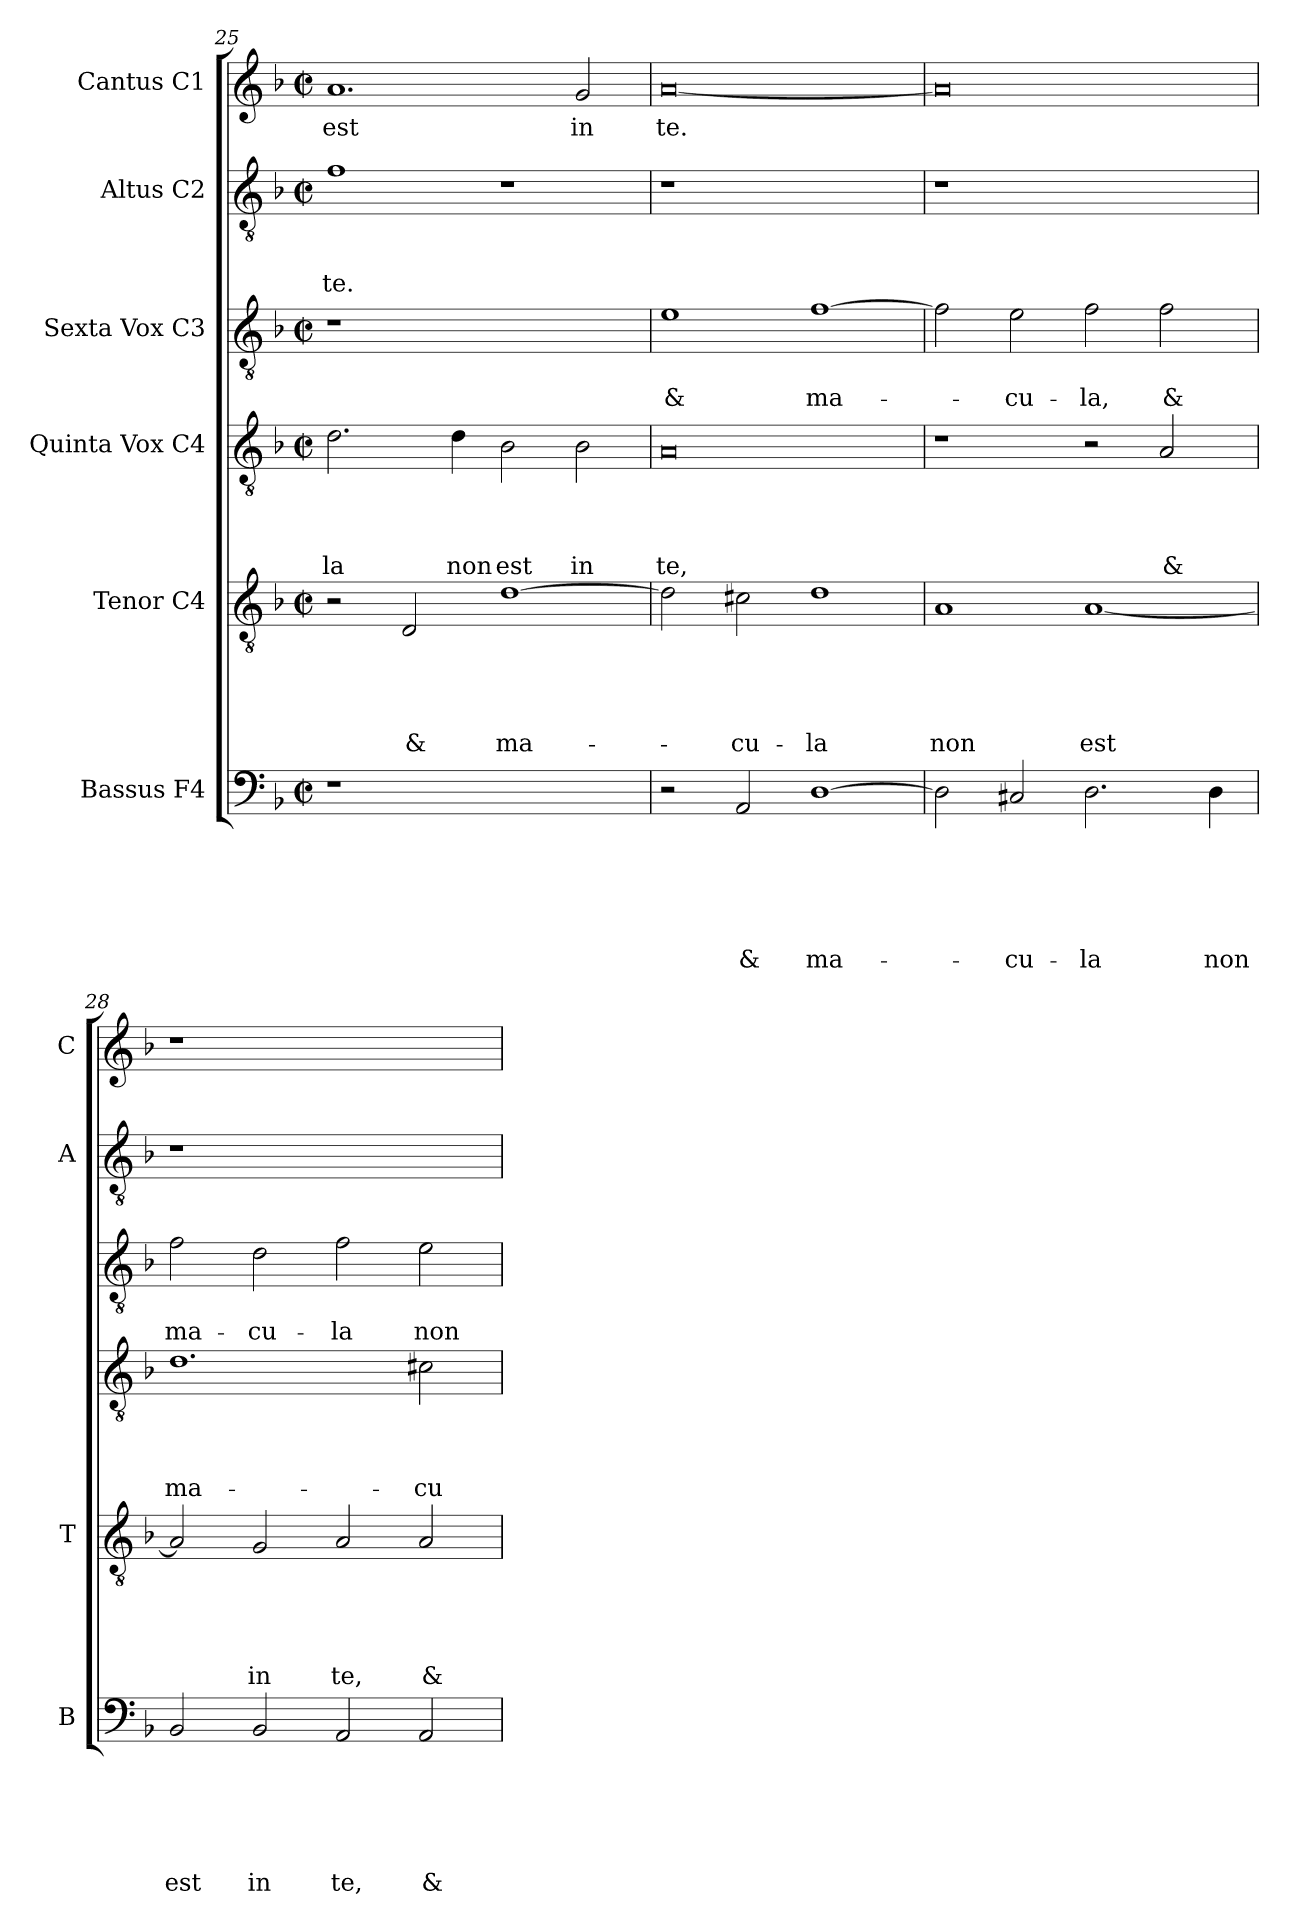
**kern	**text	**text	**text	**text	**text	**text	**kern	**text	**text	**text	**text	**text	**kern	**text	**text	**text	**text	**kern	**text	**text	**kern	**text	**text	**text	**kern	**text
*part6	*part6	*part6	*part6	*part6	*part6	*part6	*part5	*part5	*part5	*part5	*part5	*part5	*part4	*part4	*part4	*part4	*part4	*part3	*part3	*part3	*part2	*part2	*part2	*part2	*part1	*part1
*staff6	*staff6	*staff6	*staff6	*staff6	*staff6	*staff6	*staff5	*staff5	*staff5	*staff5	*staff5	*staff5	*staff4	*staff4	*staff4	*staff4	*staff4	*staff3	*staff3	*staff3	*staff2	*staff2	*staff2	*staff2	*staff1	*staff1
*I"Bassus F4	*	*	*	*	*	*	*I"Tenor C4	*	*	*	*	*	*I"Quinta Vox C4	*	*	*	*	*I"Sexta Vox C3	*	*	*I"Altus C2	*	*	*	*I"Cantus C1	*
*I'B	*	*	*	*	*	*	*I'T	*	*	*	*	*	*	*	*	*	*	*	*	*	*I'A	*	*	*	*I'C	*
*clefF4	*	*	*	*	*	*	*clefGv2	*	*	*	*	*	*clefGv2	*	*	*	*	*clefGv2	*	*	*clefGv2	*	*	*	*clefG2	*
*k[b-]	*	*	*	*	*	*	*k[b-]	*	*	*	*	*	*k[b-]	*	*	*	*	*k[b-]	*	*	*k[b-]	*	*	*	*k[b-]	*
*F:	*	*	*	*	*	*	*F:	*	*	*	*	*	*F:	*	*	*	*	*F:	*	*	*F:	*	*	*	*F:	*
*M2/2	*	*	*	*	*	*	*M2/2	*	*	*	*	*	*M2/2	*	*	*	*	*M2/2	*	*	*M2/2	*	*	*	*M2/2	*
*met(c|)	*	*	*	*	*	*	*met(c|)	*	*	*	*	*	*met(c|)	*	*	*	*	*met(c|)	*	*	*met(c|)	*	*	*	*met(c|)	*
=25	=25	=25	=25	=25	=25	=25	=25	=25	=25	=25	=25	=25	=25	=25	=25	=25	=25	=25	=25	=25	=25	=25	=25	=25	=25	=25
!	!	!	!	!	!	!	!	!	!	!	!	!	!	!	!	!	!LO:LY:b	!	!	!	!	!	!	!LO:LY:b	!	!LO:LY:b
1r	.	.	.	.	.	.	2r	.	.	.	.	.	2.d\	.	.	.	-la	1r	.	.	1f	.	.	te.	1.a	est
!	!	!	!	!	!	!	!	!	!	!	!	!LO:LY:b	!	!	!	!	!	!	!	!	!	!	!	!	!	!
.	.	.	.	.	.	.	2D/	.	.	.	.	&	.	.	.	.	.	.	.	.	.	.	.	.	.	.
!	!	!	!	!	!	!	!	!	!	!	!	!	!	!	!	!	!LO:LY:b	!	!	!	!	!	!	!	!	!
.	.	.	.	.	.	.	.	.	.	.	.	.	4d\	.	.	.	non	.	.	.	.	.	.	.	.	.
!	!	!	!	!	!	!	!	!	!	!	!	!LO:LY:b	!	!	!	!	!LO:LY:b	!	!	!	!	!	!	!	!	!
1ryy	.	.	.	.	.	.	[1d	.	.	.	.	ma-	2B-\	.	.	.	est	1ryy	.	.	1r	.	.	.	.	.
!	!	!	!	!	!	!	!	!	!	!	!	!	!	!	!	!	!LO:LY:b	!	!	!	!	!	!	!	!	!LO:LY:b
.	.	.	.	.	.	.	.	.	.	.	.	.	2B-\	.	.	.	in	.	.	.	.	.	.	.	2g/	in
=26	=26	=26	=26	=26	=26	=26	=26	=26	=26	=26	=26	=26	=26	=26	=26	=26	=26	=26	=26	=26	=26	=26	=26	=26	=26	=26
!	!	!	!	!	!	!	!	!	!	!	!	!	!	!	!	!	!LO:LY:b	!	!	!LO:LY:b	!	!	!	!	!	!LO:LY:b
2r	.	.	.	.	.	.	2d\]	.	.	.	.	.	0A	.	.	.	te,	1e	.	&	1r	.	.	.	[0a	te.
!	!	!	!	!	!	!LO:LY:b	!	!	!	!	!	!LO:LY:b	!	!	!	!	!	!	!	!	!	!	!	!	!	!
2AA/	.	.	.	.	.	&	2c#X\	.	.	.	.	-cu-	.	.	.	.	.	.	.	.	.	.	.	.	.	.
!	!	!	!	!	!	!LO:LY:b	!	!	!	!	!	!LO:LY:b	!	!	!	!	!	!	!	!LO:LY:b	!	!	!	!	!	!
[1D	.	.	.	.	.	ma-	1d	.	.	.	.	-la	.	.	.	.	.	[1f	.	ma-	1ryy	.	.	.	.	.
=27	=27	=27	=27	=27	=27	=27	=27	=27	=27	=27	=27	=27	=27	=27	=27	=27	=27	=27	=27	=27	=27	=27	=27	=27	=27	=27
!	!	!	!	!	!	!	!	!	!	!	!	!LO:LY:b	!	!	!	!	!	!	!	!	!	!	!	!	!	!
2D\]	.	.	.	.	.	.	1A	.	.	.	.	non	1r	.	.	.	.	2f\]	.	.	1r	.	.	.	0a]	.
!	!	!	!	!	!	!LO:LY:b	!	!	!	!	!	!	!	!	!	!	!	!	!	!LO:LY:b	!	!	!	!	!	!
2C#X/	.	.	.	.	.	-cu-	.	.	.	.	.	.	.	.	.	.	.	2e\	.	-cu-	.	.	.	.	.	.
!	!	!	!	!	!	!LO:LY:b	!	!	!	!	!	!LO:LY:b	!	!	!	!	!	!	!	!LO:LY:b	!	!	!	!	!	!
2.D\	.	.	.	.	.	-la	[1A	.	.	.	.	est	2r	.	.	.	.	2f\	.	-la,	1ryy	.	.	.	.	.
!	!	!	!	!	!	!	!	!	!	!	!	!	!	!	!	!	!LO:LY:b	!	!	!LO:LY:b	!	!	!	!	!	!
.	.	.	.	.	.	.	.	.	.	.	.	.	2A/	.	.	.	&	2f\	.	&	.	.	.	.	.	.
!	!	!	!	!	!	!LO:LY:b	!	!	!	!	!	!	!	!	!	!	!	!	!	!	!	!	!	!	!	!
4D\	.	.	.	.	.	non	.	.	.	.	.	.	.	.	.	.	.	.	.	.	.	.	.	.	.	.
!!LO:LB:g=z
=28	=28	=28	=28	=28	=28	=28	=28	=28	=28	=28	=28	=28	=28	=28	=28	=28	=28	=28	=28	=28	=28	=28	=28	=28	=28	=28
!	!	!	!	!	!	!LO:LY:b	!	!	!	!	!	!	!	!	!	!	!LO:LY:b	!	!	!LO:LY:b	!	!	!	!	!	!
2BB-/	.	.	.	.	.	est	2A/]	.	.	.	.	.	1.d	.	.	.	ma-	2f\	.	ma-	1r	.	.	.	1r	.
!	!	!	!	!	!	!LO:LY:b	!	!	!	!	!	!LO:LY:b	!	!	!	!	!	!	!	!LO:LY:b	!	!	!	!	!	!
2BB-/	.	.	.	.	.	in	2G/	.	.	.	.	in	.	.	.	.	.	2d\	.	-cu-	.	.	.	.	.	.
!	!	!	!	!	!	!LO:LY:b	!	!	!	!	!	!LO:LY:b	!	!	!	!	!	!	!	!LO:LY:b	!	!	!	!	!	!
2AA/	.	.	.	.	.	te,	2A/	.	.	.	.	te,	.	.	.	.	.	2f\	.	-la	1ryy	.	.	.	1ryy	.
!	!	!	!	!	!	!LO:LY:b	!	!	!	!	!	!LO:LY:b	!	!	!	!	!LO:LY:b	!	!	!LO:LY:b	!	!	!	!	!	!
2AA/	.	.	.	.	.	&	2A/	.	.	.	.	&	2c#X\	.	.	.	-cu-	2e\	.	non	.	.	.	.	.	.
=	=	=	=	=	=	=	=	=	=	=	=	=	=	=	=	=	=	=	=	=	=	=	=	=	=	=
*-	*-	*-	*-	*-	*-	*-	*-	*-	*-	*-	*-	*-	*-	*-	*-	*-	*-	*-	*-	*-	*-	*-	*-	*-	*-	*-
